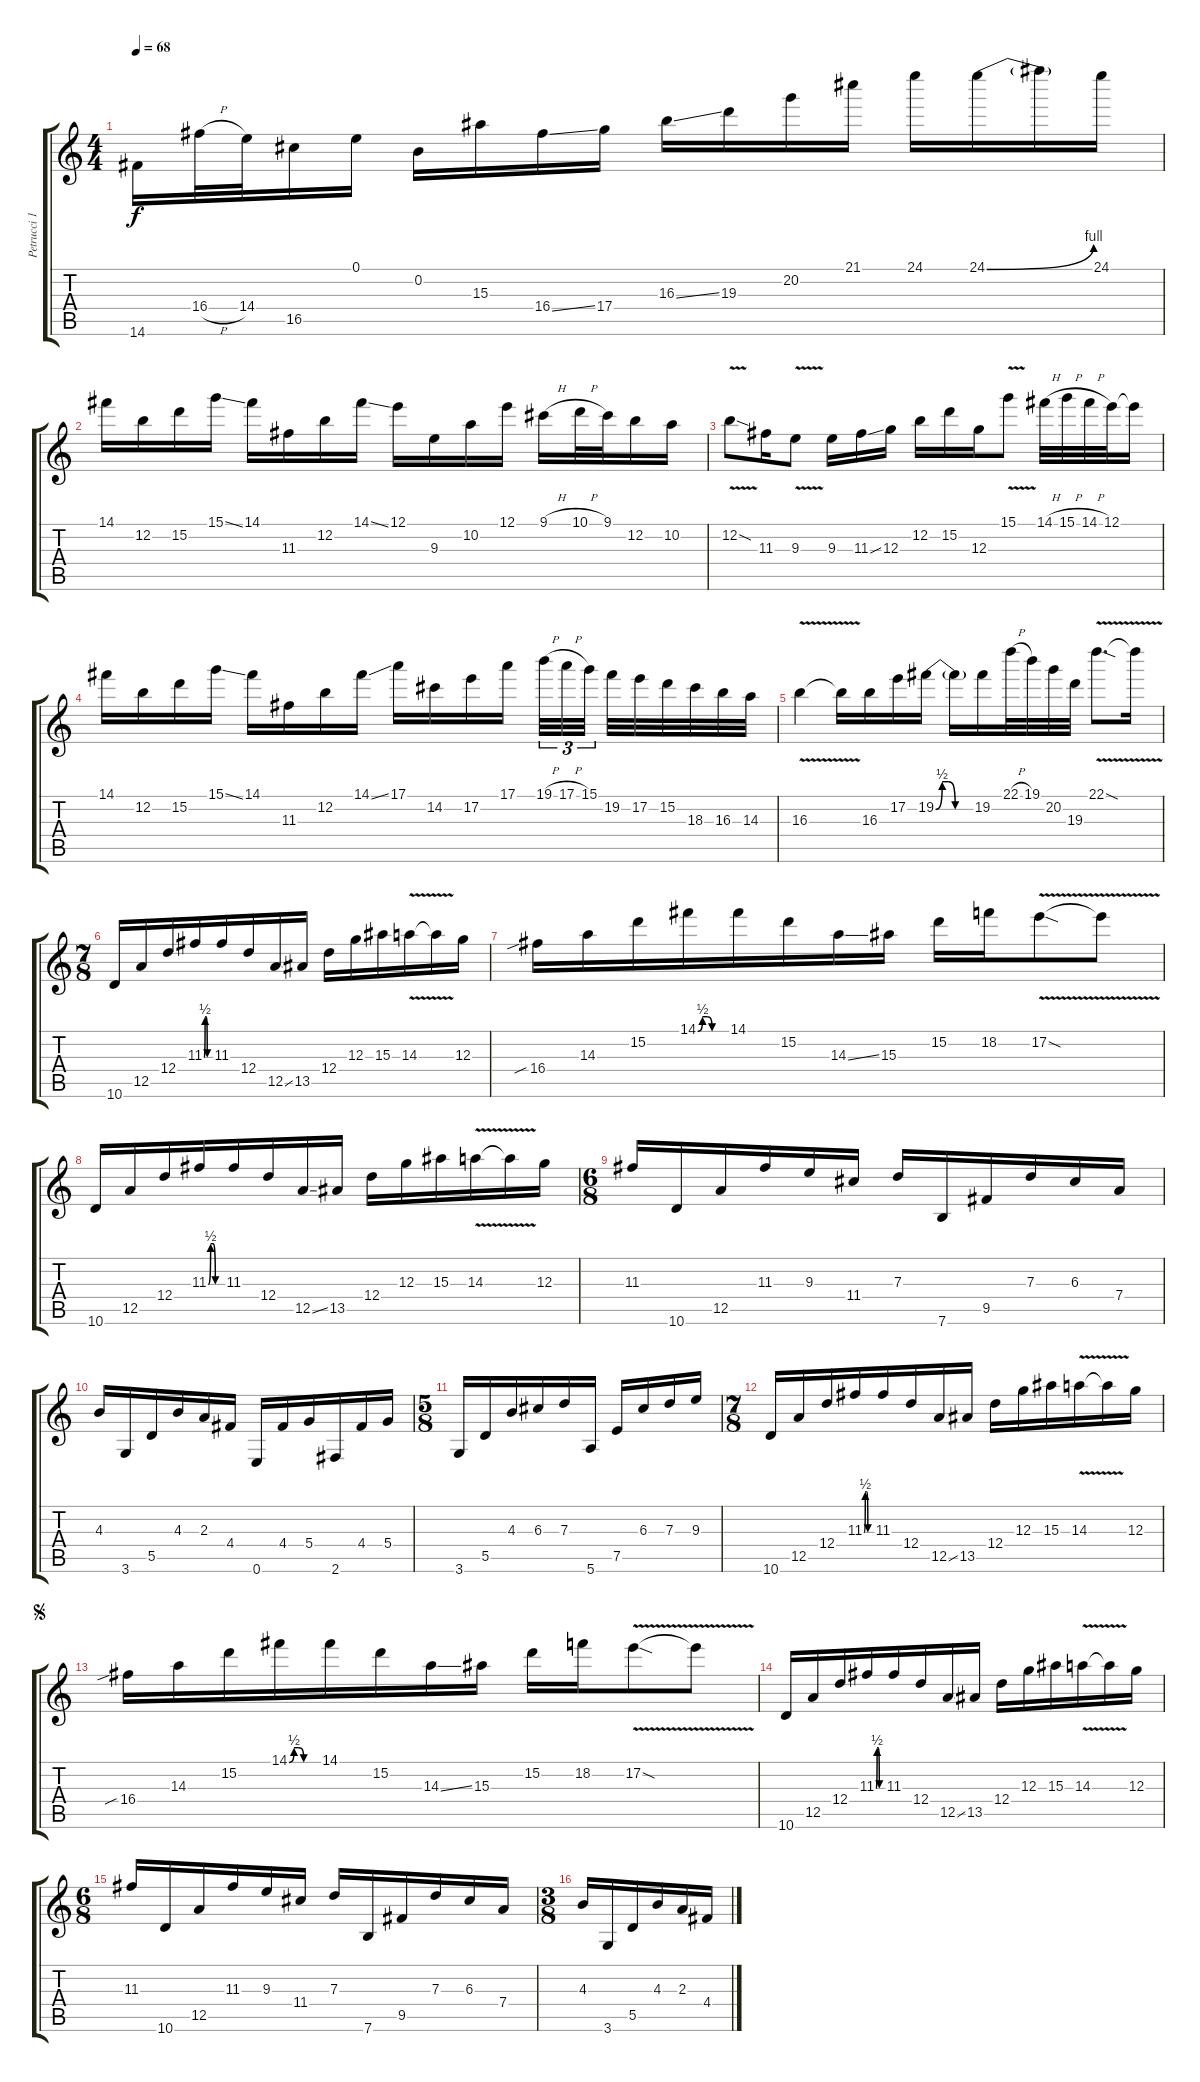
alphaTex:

\track ("Petrucci 1" "Petrucci 1") {instrument distortionguitar}
\staff {score tabs}
\tuning (E4 B3 G3 D3 A2 E2) {hide}
\ts (4 4)
\tempo 68
\clef g2
\ks c
14.6.16{dy f} 16.4{h}.32 14.4.32 16.5.16 0.1.16 0.2.16 15.3.16 16.4{ss}.16 17.4.16 16.3{ss}.16 19.3.16 20.2.16 21.1.16 24.1.16 24.1{be (bend 0 0 60 4)}.16 24.1{t}.16 24.1.16 |
14.1.16 12.2.16 15.2.16 15.1{ss}.16 14.1.16 11.3.16 12.2.16 14.1{ss}.16 12.1.16 9.3.16 10.2.16 12.1.16 9.1{h}.16 10.1{h}.32 9.1.32 12.2.16 10.2.16 |
12.2{v sod}.8 11.3.16 9.3{v}.8 9.3.16 11.3{ss}.16 12.3.16 12.2.16 15.2.16 12.3.16 15.1{v}.8 14.1{h}.32 15.1{h}.32 14.1{h}.32 12.1.32 12.1{t}.16 |
14.1.16 12.2.16 15.2.16 15.1{ss}.16 14.1.16 11.3.16 12.2.16 14.1{ss}.16 17.1.16 14.2.16 17.2.16 17.1.16 19.1{h}.32{tu (3 2)} 17.1{h}.32{tu (3 2)} 15.1.32{tu (3 2) beam splitsecondary} 19.2.32 17.2.32 15.2.32 18.3.32 16.3.32 14.3.32 |
16.3{v}.4 16.3{t}.16 16.3.16 17.2.16 19.2{be (custom 0 0 10 2 20 2 30 0 60 0)}.16 19.2{t}.16 19.2.16 22.1{h}.32 19.1.32 20.2.32 19.3.32 22.1{v sod}.8{d} 22.1{t}.16 |
\ts (7 8)
10.6.16 12.5.16 12.4.16 11.3{be (custom 0 0 10 2 20 2 30 0 60 0)}.16 11.3.16 12.4.16 12.5{ss}.16 13.5.16 12.4.16 12.3.16 15.3.16 14.3{v}.16 14.3{t}.16 12.3.16 |
16.4{sib}.16 14.3.16 15.2.16 14.1{be (custom 0 0 10 2 20 2 30 0 60 0)}.16 14.1.16 15.2.16 14.3{ss}.16 15.3.16 15.2.16 18.2.16 17.2{v sod}.8 17.2{t}.8 |
10.6.16 12.5.16 12.4.16 11.3{be (custom 0 0 10 2 20 2 30 0 60 0)}.16 11.3.16 12.4.16 12.5{ss}.16 13.5.16 12.4.16 12.3.16 15.3.16 14.3{v}.16 14.3{t}.16 12.3.16 |
\ts (6 8)
11.3.16 10.6.16 12.5.16 11.3.16 9.3.16 11.4.16 7.3.16 7.6.16 9.5.16 7.3.16 6.3.16 7.4.16 |
4.3.16 3.6.16 5.5.16 4.3.16 2.3.16 4.4.16 0.6.16 4.4.16 5.4.16 2.6.16 4.4.16 5.4.16 |
\ts (5 8)
3.6.16 5.5.16 4.3.16 6.3.16 7.3.16 5.6.16 7.5.16 6.3.16 7.3.16 9.3.16 |
\ts (7 8)
10.6.16 12.5.16 12.4.16 11.3{be (custom 0 0 10 2 20 2 30 0 60 0)}.16 11.3.16 12.4.16 12.5{ss}.16 13.5.16 12.4.16 12.3.16 15.3.16 14.3{v}.16 14.3{t}.16 12.3.16 |
\jump segno
16.4{sib}.16 14.3.16 15.2.16 14.1{be (custom 0 0 10 2 20 2 30 0 60 0)}.16 14.1.16 15.2.16 14.3{ss}.16 15.3.16 15.2.16 18.2.16 17.2{v sod}.8 17.2{t}.8 |
10.6.16 12.5.16 12.4.16 11.3{be (custom 0 0 10 2 20 2 30 0 60 0)}.16 11.3.16 12.4.16 12.5{ss}.16 13.5.16 12.4.16 12.3.16 15.3.16 14.3{v}.16 14.3{t}.16 12.3.16 |
\ts (6 8)
11.3.16 10.6.16 12.5.16 11.3.16 9.3.16 11.4.16 7.3.16 7.6.16 9.5.16 7.3.16 6.3.16 7.4.16 |
\ts (3 8)
4.3.16 3.6.16 5.5.16 4.3.16 2.3.16 4.4.16
